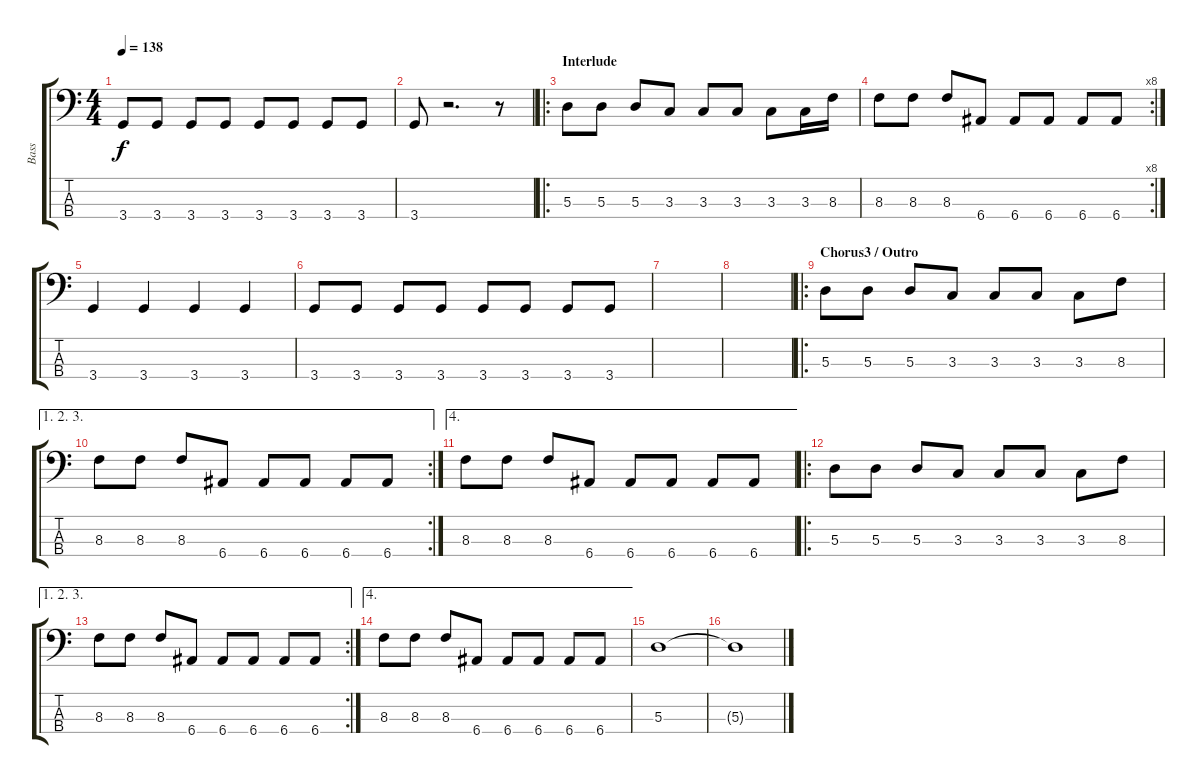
\track ("Bass" "Bass") {instrument electricbasspick}
\staff {score tabs}
\tuning (G2 D2 A1 E1) {hide}
\ts (4 4)
\tempo 138
\clef f4
\ks c
3.4.8{dy f} 3.4.8 3.4.8 3.4.8 3.4.8 3.4.8 3.4.8 3.4.8 |
3.4.8 r.2{d} r.8 |
\ro
\section ("" "Interlude")
5.3.8 5.3.8 5.3.8 3.3.8 3.3.8 3.3.8 3.3.8 3.3.16 8.3.16 |
\rc 8
8.3.8 8.3.8 8.3.8 6.4.8 6.4.8 6.4.8 6.4.8 6.4.8 |
3.4.4 3.4.4 3.4.4 3.4.4 |
3.4.8 3.4.8 3.4.8 3.4.8 3.4.8 3.4.8 3.4.8 3.4.8 |
|
|
\ro
\section ("" "Chorus3 / Outro")
5.3.8 5.3.8 5.3.8 3.3.8 3.3.8 3.3.8 3.3.8 8.3.8 |
\ae (1 2 3)
\rc 2
8.3.8 8.3.8 8.3.8 6.4.8 6.4.8 6.4.8 6.4.8 6.4.8 |
\ae 4
8.3.8 8.3.8 8.3.8 6.4.8 6.4.8 6.4.8 6.4.8 6.4.8 |
\ro
5.3.8 5.3.8 5.3.8 3.3.8 3.3.8 3.3.8 3.3.8 8.3.8 |
\ae (1 2 3)
\rc 2
8.3.8 8.3.8 8.3.8 6.4.8 6.4.8 6.4.8 6.4.8 6.4.8 |
\ae 4
8.3.8 8.3.8 8.3.8 6.4.8 6.4.8 6.4.8 6.4.8 6.4.8 |
5.3.1 |
5.3{t}.1
